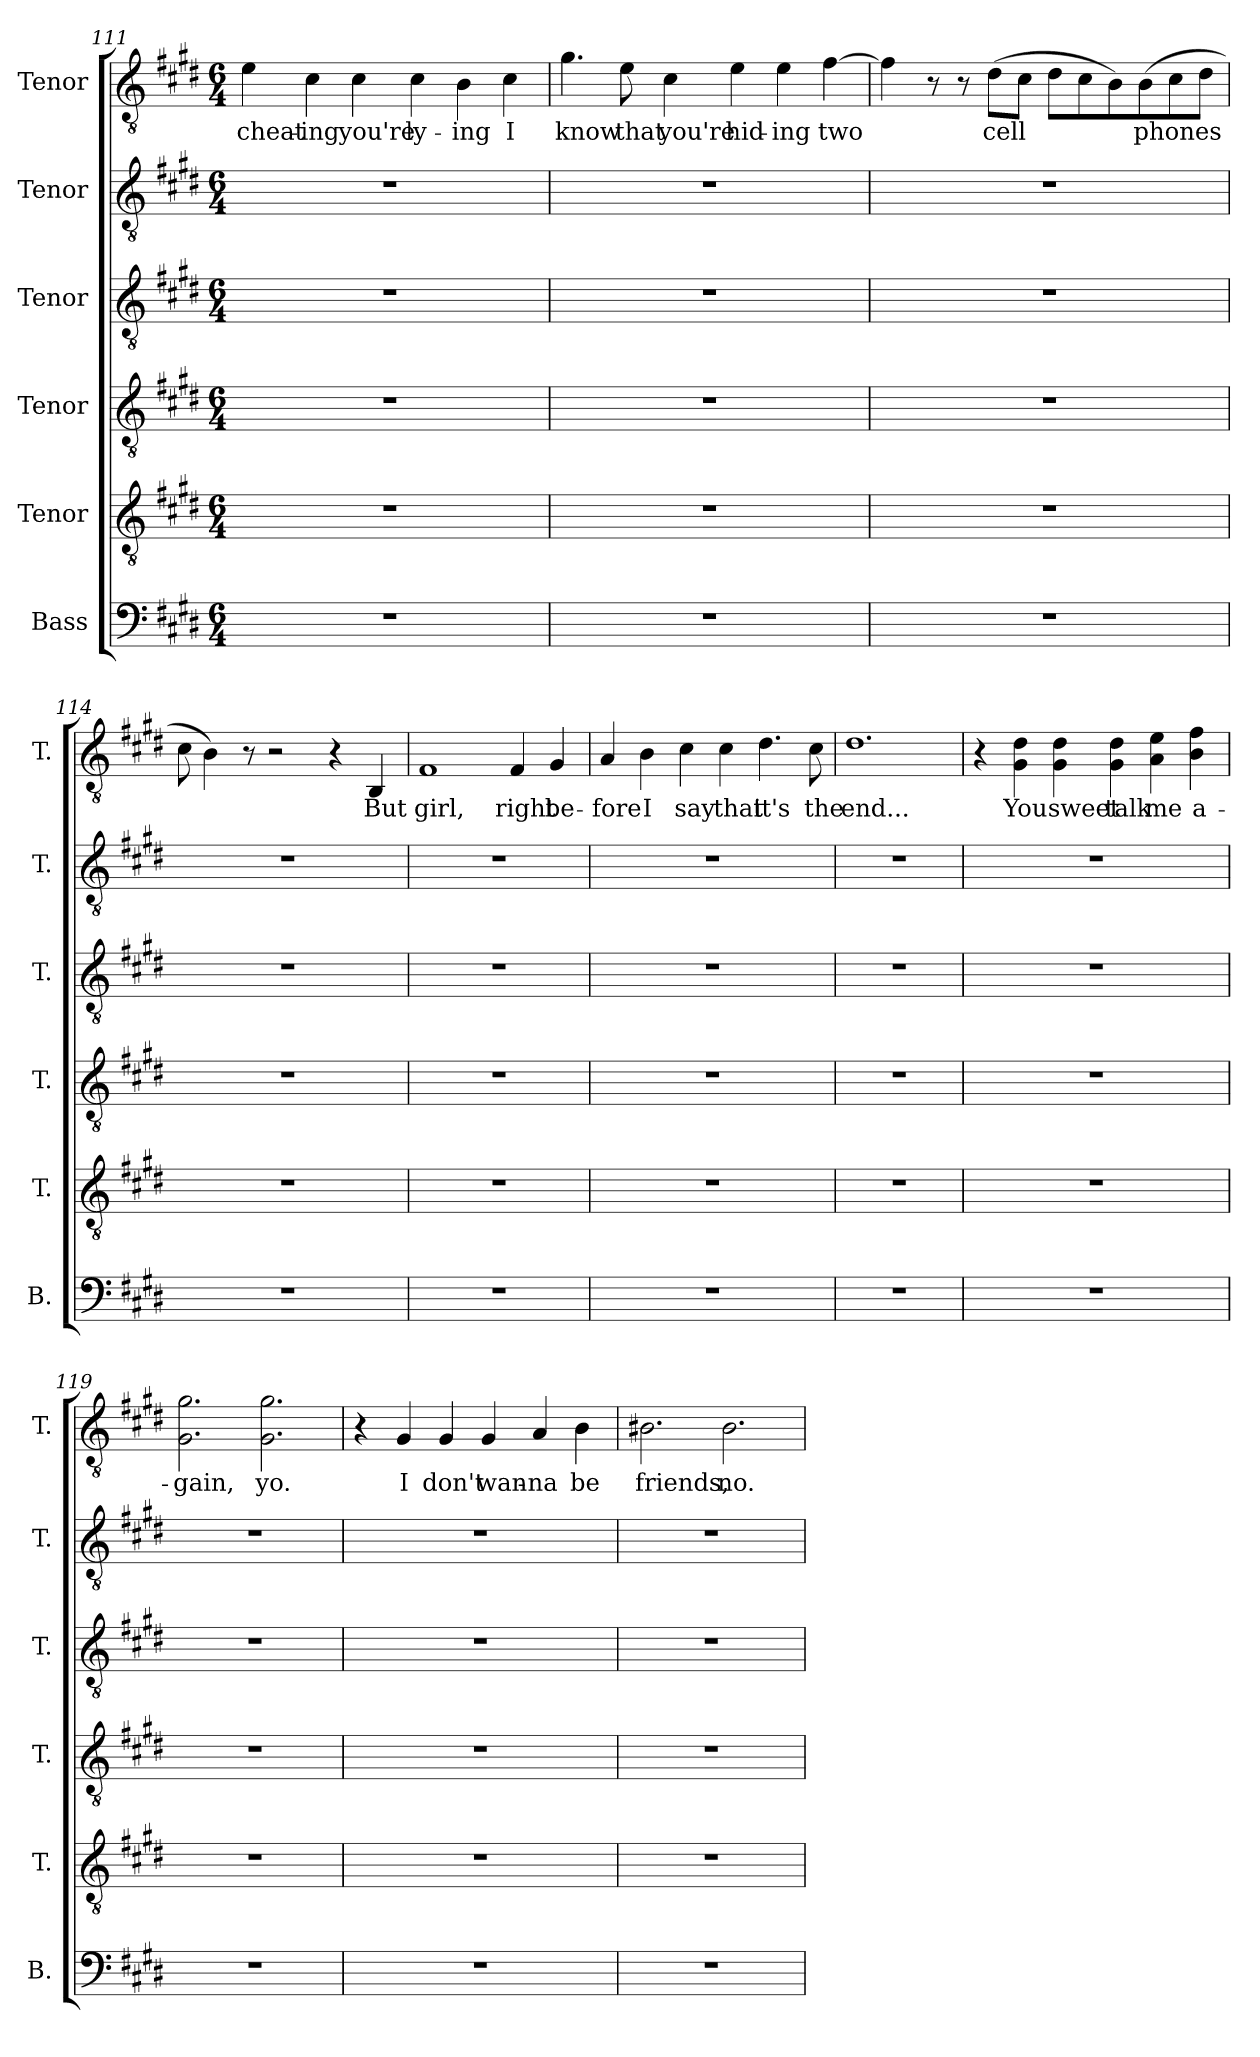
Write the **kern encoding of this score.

**kern	**kern	**kern	**kern	**kern	**kern	**text
*part6	*part5	*part4	*part3	*part2	*part1	*part1
*staff6	*staff5	*staff4	*staff3	*staff2	*staff1	*staff1
*I"Bass	*I"Tenor	*I"Tenor	*I"Tenor	*I"Tenor	*I"Tenor	*
*I'B.	*I'T.	*I'T.	*I'T.	*I'T.	*I'T.	*
*clefF4	*clefGv2	*clefGv2	*clefGv2	*clefGv2	*clefGv2	*
*k[f#c#g#d#]	*k[f#c#g#d#]	*k[f#c#g#d#]	*k[f#c#g#d#]	*k[f#c#g#d#]	*k[f#c#g#d#]	*
*M6/4	*M6/4	*M6/4	*M6/4	*M6/4	*M6/4	*
=111	=111	=111	=111	=111	=111	=111
!	!	!	!	!	!	!LO:LY:b
1.r	1.r	1.r	1.r	1.r	4e\	cheat-
!	!	!	!	!	!	!LO:LY:b
.	.	.	.	.	4c#\	-ing
!	!	!	!	!	!	!LO:LY:b
.	.	.	.	.	4c#\	you're
!	!	!	!	!	!	!LO:LY:b
.	.	.	.	.	4c#\	ly-
!	!	!	!	!	!	!LO:LY:b
.	.	.	.	.	4B\	-ing
!	!	!	!	!	!	!LO:LY:b
.	.	.	.	.	4c#\	I
=112	=112	=112	=112	=112	=112	=112
!	!	!	!	!	!	!LO:LY:b
1.r	1.r	1.r	1.r	1.r	4.g#\	know
!	!	!	!	!	!	!LO:LY:b
.	.	.	.	.	8e\	that
!	!	!	!	!	!	!LO:LY:b
.	.	.	.	.	4c#\	you're
!	!	!	!	!	!	!LO:LY:b
.	.	.	.	.	4e\	hid-
!	!	!	!	!	!	!LO:LY:b
.	.	.	.	.	4e\	-ing
!	!	!	!	!	!	!LO:LY:b
.	.	.	.	.	[4f#\	two
=113	=113	=113	=113	=113	=113	=113
1.r	1.r	1.r	1.r	1.r	4f#\]	.
.	.	.	.	.	8r	.
.	.	.	.	.	8r	.
!	!	!	!	!	!	!LO:LY:b
.	.	.	.	.	(>8d#\L	cell
.	.	.	.	.	8c#\J	.
.	.	.	.	.	8d#\L	.
.	.	.	.	.	8c#\	.
.	.	.	.	.	8B\)	.
!	!	!	!	!	!	!LO:LY:b
.	.	.	.	.	(>8B\	phones
.	.	.	.	.	8c#\	.
.	.	.	.	.	8d#\J	.
=114	=114	=114	=114	=114	=114	=114
1.r	1.r	1.r	1.r	1.r	8c#\	.
.	.	.	.	.	4B\)	.
.	.	.	.	.	8r	.
.	.	.	.	.	2r	.
.	.	.	.	.	4r	.
!	!	!	!	!	!	!LO:LY:b
.	.	.	.	.	4BB/	But
=115	=115	=115	=115	=115	=115	=115
!	!	!	!	!	!	!LO:LY:b
1.r	1.r	1.r	1.r	1.r	1F#	girl,
!	!	!	!	!	!	!LO:LY:b
.	.	.	.	.	4F#/	right
!	!	!	!	!	!	!LO:LY:b
.	.	.	.	.	4G#/	be-
=116	=116	=116	=116	=116	=116	=116
!	!	!	!	!	!	!LO:LY:b
1.r	1.r	1.r	1.r	1.r	4A/	-fore
!	!	!	!	!	!	!LO:LY:b
.	.	.	.	.	4B\	I
!	!	!	!	!	!	!LO:LY:b
.	.	.	.	.	4c#\	say
!	!	!	!	!	!	!LO:LY:b
.	.	.	.	.	4c#\	that
!	!	!	!	!	!	!LO:LY:b
.	.	.	.	.	4.d#\	it's
!	!	!	!	!	!	!LO:LY:b
.	.	.	.	.	8c#\	the
=117	=117	=117	=117	=117	=117	=117
!	!	!	!	!	!	!LO:LY:b
1.r	1.r	1.r	1.r	1.r	1.d#	end...
=118	=118	=118	=118	=118	=118	=118
1.r	1.r	1.r	1.r	1.r	4r	.
!	!	!	!	!	!	!LO:LY:b
.	.	.	.	.	4G#\ 4d#\	You
!	!	!	!	!	!	!LO:LY:b
.	.	.	.	.	4G#\ 4d#\	sweet
!	!	!	!	!	!	!LO:LY:b
.	.	.	.	.	4G#\ 4d#\	talk
!	!	!	!	!	!	!LO:LY:b
.	.	.	.	.	4A\ 4e\	me
!	!	!	!	!	!	!LO:LY:b
.	.	.	.	.	4B\ 4f#\	a-
=119	=119	=119	=119	=119	=119	=119
!	!	!	!	!	!	!LO:LY:b
1.r	1.r	1.r	1.r	1.r	2.G#\ 2.g#\	-gain,
!	!	!	!	!	!	!LO:LY:b
.	.	.	.	.	2.G#\ 2.g#\	yo.
=120	=120	=120	=120	=120	=120	=120
1.r	1.r	1.r	1.r	1.r	4r	.
!	!	!	!	!	!	!LO:LY:b
.	.	.	.	.	4G#/	I
!	!	!	!	!	!	!LO:LY:b
.	.	.	.	.	4G#/	don't
!	!	!	!	!	!	!LO:LY:b
.	.	.	.	.	4G#/	wan-
!	!	!	!	!	!	!LO:LY:b
.	.	.	.	.	4A/	-na
!	!	!	!	!	!	!LO:LY:b
.	.	.	.	.	4B\	be
=121	=121	=121	=121	=121	=121	=121
!	!	!	!	!	!	!LO:LY:b
1.r	1.r	1.r	1.r	1.r	2.B#X\	friends,
!	!	!	!	!	!	!LO:LY:b
.	.	.	.	.	2.B#\	no.
=	=	=	=	=	=	=
*-	*-	*-	*-	*-	*-	*-
